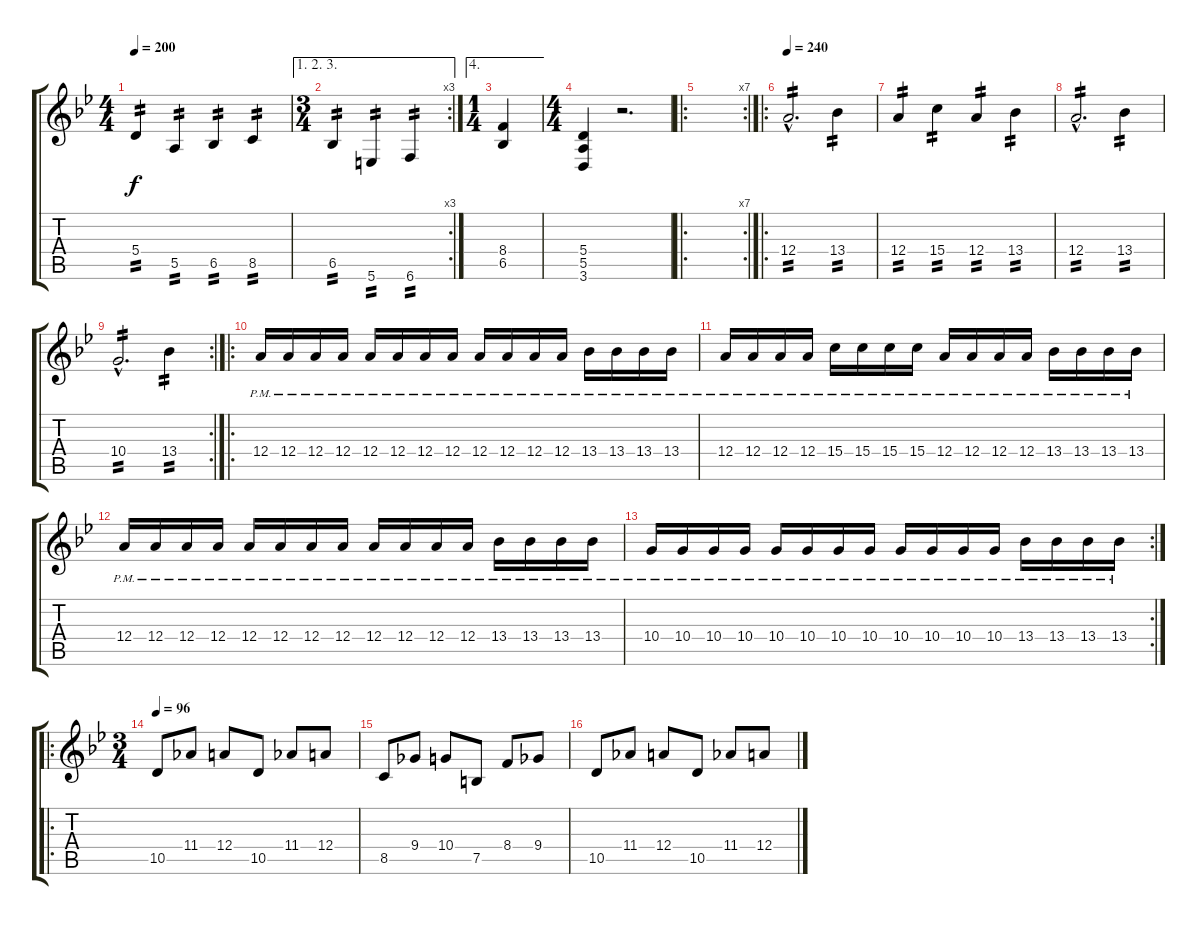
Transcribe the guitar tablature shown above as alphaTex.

\track "" {instrument overdrivenguitar}
\staff {score tabs}
\tuning (B3 Gb3 D3 A2 E2 B1) {hide}
\ts (4 4)
\tempo 200
\clef g2
\ks bb
5.4.4{tp 2 dy f} 5.5.4{tp 2} 6.5.4{tp 2} 8.5.4{tp 2} |
\ae (1 2 3)
\rc 3
\ts (3 4)
6.5.4{tp 2} 5.6.4{tp 2} 6.6.4{tp 2} |
\ae 4
\ts (1 4)
(8.4 6.5).4 |
\ts (4 4)
(5.4 5.5 3.6).4 r.2{d} |
\ro
\rc 7
|
\ro
\tempo 240
12.4{hac}.2{d tp 2} 13.4.4{tp 2} |
12.4.4{tp 2} 15.4.4{tp 2} 12.4.4{tp 2} 13.4.4{tp 2} |
12.4{hac}.2{d tp 2} 13.4.4{tp 2} |
\rc 2
10.4{hac}.2{d tp 2} 13.4.4{tp 2} |
\ro
12.4{pm}.16 12.4{pm}.16 12.4{pm}.16 12.4{pm}.16 12.4{pm}.16 12.4{pm}.16 12.4{pm}.16 12.4{pm}.16 12.4{pm}.16 12.4{pm}.16 12.4{pm}.16 12.4{pm}.16 13.4{pm}.16 13.4{pm}.16 13.4{pm}.16 13.4{pm}.16 |
12.4{pm}.16 12.4{pm}.16 12.4{pm}.16 12.4{pm}.16 15.4{pm}.16 15.4{pm}.16 15.4{pm}.16 15.4{pm}.16 12.4{pm}.16 12.4{pm}.16 12.4{pm}.16 12.4{pm}.16 13.4{pm}.16 13.4{pm}.16 13.4{pm}.16 13.4{pm}.16 |
12.4{pm}.16 12.4{pm}.16 12.4{pm}.16 12.4{pm}.16 12.4{pm}.16 12.4{pm}.16 12.4{pm}.16 12.4{pm}.16 12.4{pm}.16 12.4{pm}.16 12.4{pm}.16 12.4{pm}.16 13.4{pm}.16 13.4{pm}.16 13.4{pm}.16 13.4{pm}.16 |
\rc 2
10.4{pm}.16 10.4{pm}.16 10.4{pm}.16 10.4{pm}.16 10.4{pm}.16 10.4{pm}.16 10.4{pm}.16 10.4{pm}.16 10.4{pm}.16 10.4{pm}.16 10.4{pm}.16 10.4{pm}.16 13.4{pm}.16 13.4{pm}.16 13.4{pm}.16 13.4{pm}.16 |
\ro
\ts (3 4)
\tempo 96
10.5.8 11.4.8 12.4.8 10.5.8 11.4.8 12.4.8 |
8.5.8 9.4.8 10.4.8 7.5.8 8.4.8 9.4.8 |
10.5.8 11.4.8 12.4.8 10.5.8 11.4.8 12.4.8
